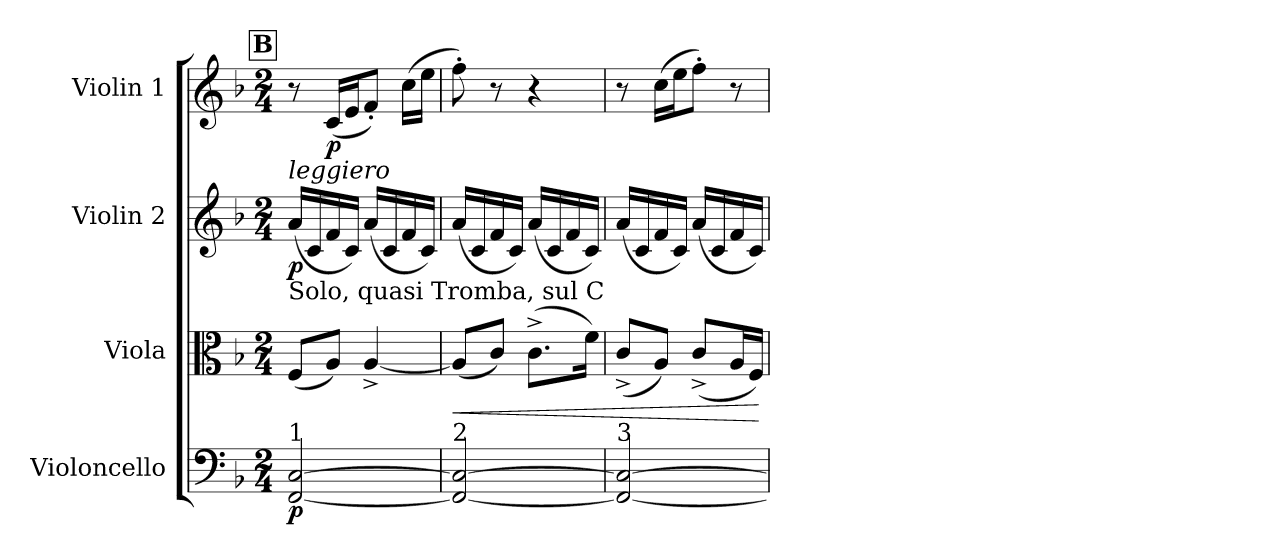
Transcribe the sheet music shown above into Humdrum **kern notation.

**kern	**dynam	**kern	**dynam	**kern	**dynam	**kern	**dynam
*part4	*part4	*part3	*part3	*part2	*part2	*part1	*part1
*staff4	*staff4	*staff3	*staff3	*staff2	*staff2	*staff1	*staff1
*I"Violoncello	*	*I"Viola	*	*I"Violin 2	*	*I"Violin 1	*
*I'Vc	*	*I'Vla	*	*I'Vln	*	*I'Vln	*
*clefF4	*	*clefC3	*	*clefG2	*	*clefG2	*
*k[b-]	*	*k[b-]	*	*k[b-]	*	*k[b-]	*
*M2/4	*	*M2/4	*	*M2/4	*	*M2/4	*
!!LO:REH:place=s1:a:B:cj:fs=14:t=B
=39	=39	=39	=39	=39	=39	=39	=39
!	!	!	!	!	!	!LO:TX:b:i:t=leggiero	!
!	!	!LO:TX:a:t=Solo, quasi Tromba, sul C	!	!	!	!	!
!LO:TX:a:t=1	!	!	!	!	!	!	!
!	!LO:DY:b	!	!	!	!LO:DY:b	!	!
[2FF/ [2C/	p	(8F/L	.	(16a/LL	p	8r	.
.	.	.	.	16c/	.	.	.
!	!	!	!	!	!	!	!LO:DY:b
.	.	8A/J)	.	16f/	.	(16c/LL	p
.	.	.	.	16c/JJ)	.	16e/J	.
.	.	[4A^/	.	(16a/LL	.	8f'/J)	.
.	.	.	.	16c/	.	.	.
.	.	.	.	16f/	.	(16cc\LL	.
.	.	.	.	16c/JJ)	.	16ee\JJ	.
=40	=40	=40	=40	=40	=40	=40	=40
!LO:TX:a:t=2	!	!	!	!	!	!	!
!	!	!	!LO:HP:b	!	!	!	!
2FF/_ 2C/_	.	(8A/L]	<	(16a/LL	.	8ff'\)	.
.	.	.	.	16c/	.	.	.
.	.	8c/J)	.	16f/	.	8r	.
.	.	.	.	16c/JJ)	.	.	.
.	.	(8.c^\L	.	(16a/LL	.	4r	.
.	.	.	.	16c/	.	.	.
.	.	.	.	16f/	.	.	.
.	.	16f\Jk)	.	16c/JJ)	.	.	.
!!LO:LB:g=z
=41	=41	=41	=41	=41	=41	=41	=41
!LO:TX:a:t=3	!	!	!	!	!	!	!
2FF/_ 2C/_	.	(8c^/L	.	(16a/LL	.	8r	.
.	.	.	.	16c/	.	.	.
.	.	8A/J)	.	16f/	.	(16cc\LL	.
.	.	.	.	16c/JJ)	.	16ee\J	.
.	.	(8c^/L	.	(16a/LL	.	8ff'\J)	.
.	.	.	.	16c/	.	.	.
.	.	16A/L	.	16f/	.	8r	.
.	.	16F/JJ)	.	16c/JJ)	.	.	.
.	.	.	[	.	.	.	.
=	=	=	=	=	=	=	=
*-	*-	*-	*-	*-	*-	*-	*-
